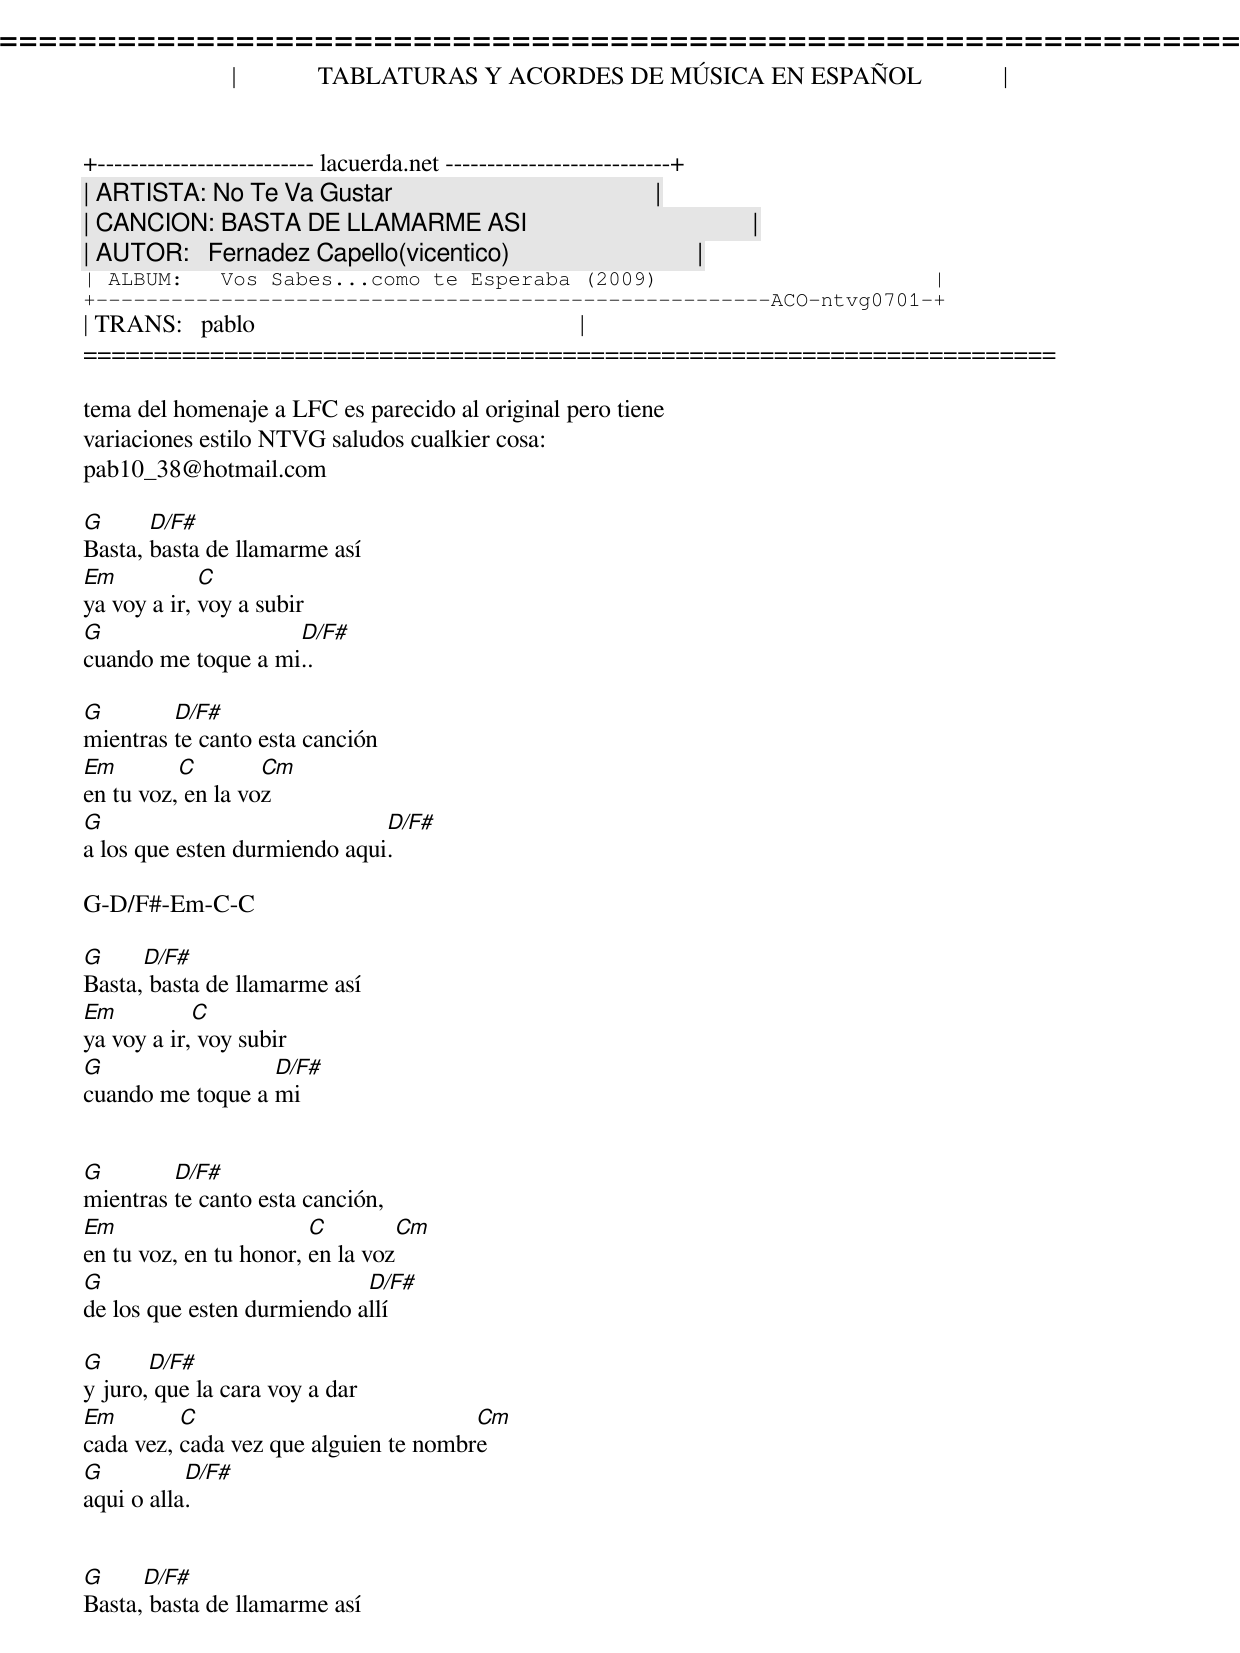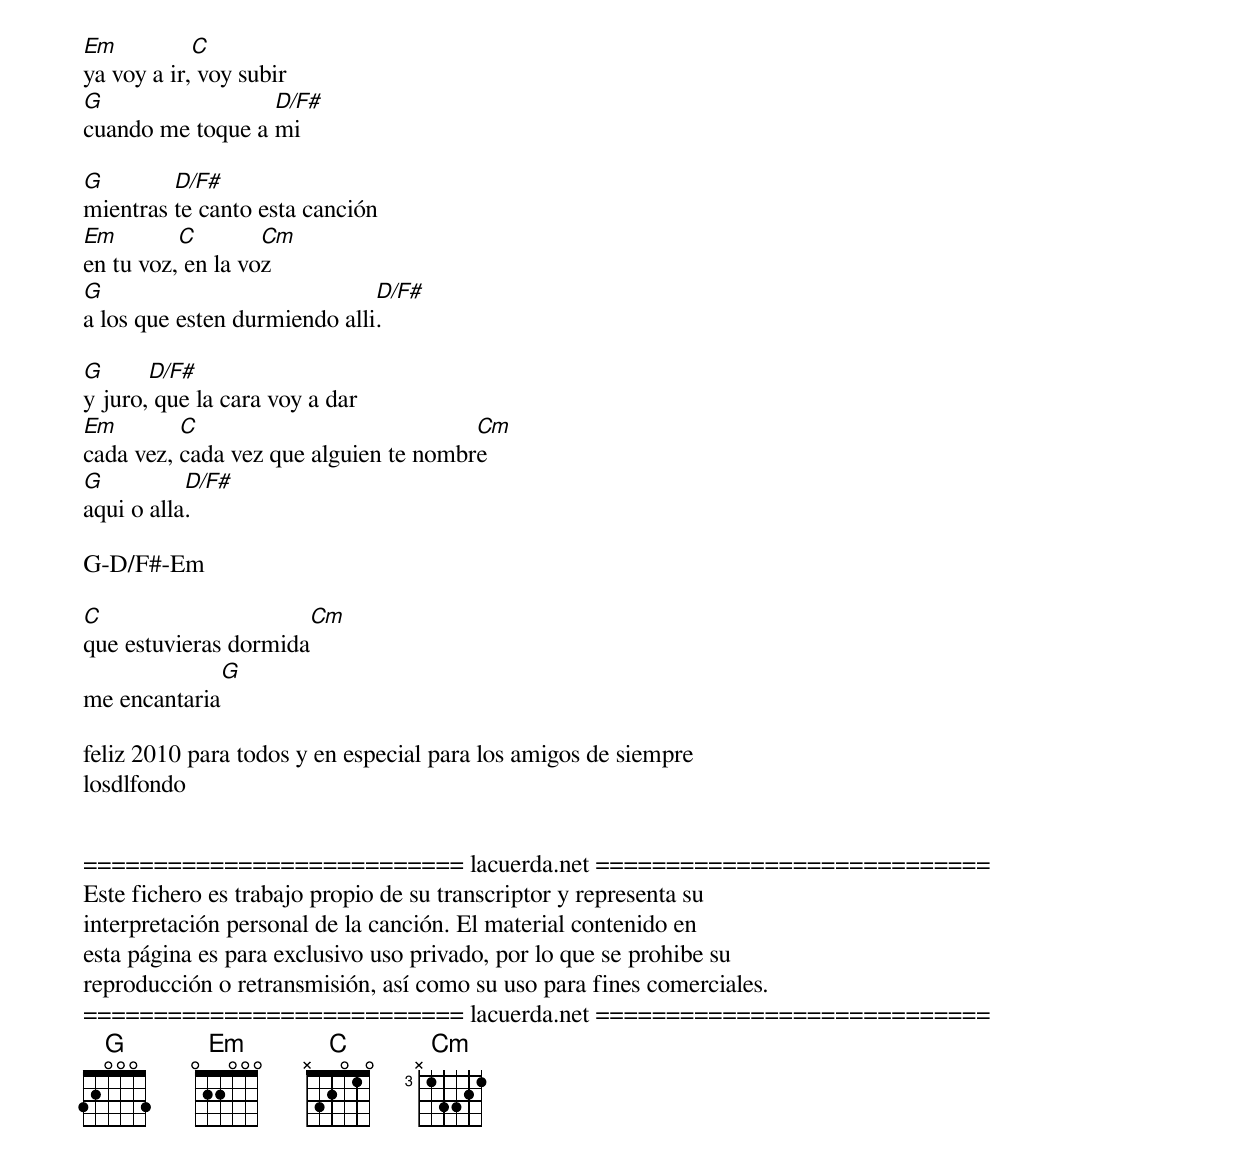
=====================================================================
|             TABLATURAS Y ACORDES DE MÚSICA EN ESPAÑOL             |
+-------------------------- lacuerda.net ---------------------------+
| ARTISTA: No Te Va Gustar                                          |
| CANCION: BASTA DE LLAMARME ASI                                    |
| AUTOR:   Fernadez Capello(vicentico)                              |
| ALBUM:   Vos Sabes...como te Esperaba (2009)                      |
+------------------------------------------------------ACO-ntvg0701-+
| TRANS:   pablo                                                    |
=====================================================================

tema del homenaje a LFC es parecido al original pero tiene
variaciones estilo NTVG saludos cualkier cosa:
pab10_38@hotmail.com

G      D/F#
Basta, basta de llamarme así
Em           C
ya voy a ir, voy a subir
G                   D/F#
cuando me toque a mi..

G        D/F#
mientras te canto esta canción
Em        C        Cm
en tu voz, en la voz
G                             D/F#
a los que esten durmiendo aqui.

G-D/F#-Em-C-C

G     D/F#
Basta, basta de llamarme así
Em          C
ya voy a ir, voy subir
G                 D/F#
cuando me toque a mi


G        D/F#
mientras te canto esta canción,
Em                      C        Cm
en tu voz, en tu honor, en la voz
G                           D/F#
de los que esten durmiendo allí

G      D/F#
y juro, que la cara voy a dar
Em        C                            Cm
cada vez, cada vez que alguien te nombre
G          D/F#
aqui o alla.


G     D/F#
Basta, basta de llamarme así
Em          C
ya voy a ir, voy subir
G                 D/F#
cuando me toque a mi

G        D/F#
mientras te canto esta canción
Em        C        Cm
en tu voz, en la voz
G                             D/F#
a los que esten durmiendo alli.

G      D/F#
y juro, que la cara voy a dar
Em        C                            Cm
cada vez, cada vez que alguien te nombre
G          D/F#
aqui o alla.

G-D/F#-Em

C                     Cm
que estuvieras dormida
             G
me encantaria

feliz 2010 para todos y en especial para los amigos de siempre
losdlfondo


=========================== lacuerda.net ============================
Este fichero es trabajo propio de su transcriptor y representa su
interpretación personal de la canción. El material contenido en
esta página es para exclusivo uso privado, por lo que se prohibe su
reproducción o retransmisión, así como su uso para fines comerciales.
=========================== lacuerda.net ============================
